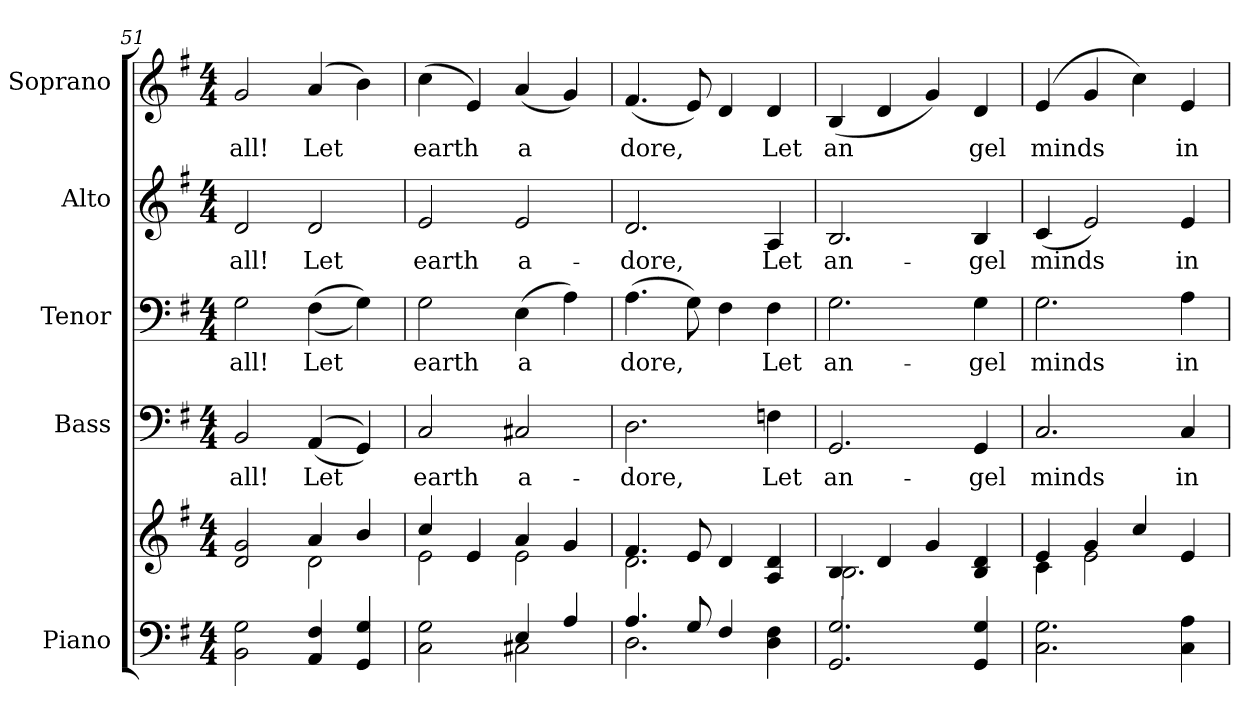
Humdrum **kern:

**kern	**kern	**kern	**text	**kern	**text	**kern	**text	**kern	**text
*part5	*part5	*part4	*part4	*part3	*part3	*part2	*part2	*part1	*part1
*staff6	*staff5	*staff4	*staff4	*staff3	*staff3	*staff2	*staff2	*staff1	*staff1
*I"Piano	*	*I"Bass	*	*I"Tenor	*	*I"Alto	*	*I"Soprano	*
*I'Pno.	*	*I'B.	*	*I'T.	*	*I'A.	*	*I'S.	*
*clefF4	*clefG2	*clefF4	*	*clefF4	*	*clefG2	*	*clefG2	*
*k[f#]	*k[f#]	*k[f#]	*	*k[f#]	*	*k[f#]	*	*k[f#]	*
*G:	*G:	*G:	*	*G:	*	*G:	*	*G:	*
*M4/4	*M4/4	*M4/4	*	*M4/4	*	*M4/4	*	*M4/4	*
=51	=51	=51	=51	=51	=51	=51	=51	=51	=51
*	*^	*	*	*	*	*	*	*	*
!	!	!	!	!LO:LY:b:color=#000000	!	!	!	!	!	!
!	!	!	!	!	!	!LO:LY:b:color=#000000	!	!	!	!
!	!	!	!	!	!	!	!	!LO:LY:b:color=#000000	!	!
!	!	!	!	!	!	!	!	!	!	!LO:LY:b:color=#000000
2BBi\ 2Gi	2di/ 2gi	2ryy	2BBi/	all!	2Gi\	all!	2di/	all!	2gi/	all!
!	!	!	!	!LO:LY:b:color=#000000	!	!	!	!	!	!
!	!	!	!	!	!	!LO:LY:b:color=#000000	!	!	!	!
!	!	!	!	!	!	!	!	!LO:LY:b:color=#000000	!	!
!	!	!	!	!	!	!	!	!	!	!LO:LY:b:color=#000000
4AAi/ 4F#i	4ai/	2di\	((4AAi/	Let	((4F#i\	Let	2di/	Let	(4ai/	Let
4GGi/ 4Gi	4bi/	.	4GGi/))	.	4Gi\))	.	.	.	4bi\)	.
=52	=52	=52	=52	=52	=52	=52	=52	=52	=52	=52
*^	*	*	*	*	*	*	*	*	*	*
!	!	!	!	!	!LO:LY:b:color=#000000	!	!	!	!	!	!
!	!	!	!	!	!	!	!LO:LY:b:color=#000000	!	!	!	!
!	!	!	!	!	!	!	!	!	!LO:LY:b:color=#000000	!	!
!	!	!	!	!	!	!	!	!	!	!	!LO:LY:b:color=#000000
2Ci\ 2Gi	2ryy	4cci/	2ei\	2Ci/	earth	2Gi\	earth	2ei/	earth	(4cci\	earth
.	.	4ei/	.	.	.	.	.	.	.	4ei/)	.
!	!	!	!	!	!LO:LY:b:color=#000000	!	!	!	!	!	!
!	!	!	!	!	!	!	!LO:LY:b:color=#000000	!	!	!	!
!	!	!	!	!	!	!	!	!	!LO:LY:b:color=#000000	!	!
!	!	!	!	!	!	!	!	!	!	!	!LO:LY:b:color=#000000
4Ei/	2C#Xi\	4ai/	2ei\	2C#Xi/	a-	(4Ei\	a	2ei/	a-	(4ai/	a
4Ai/	.	4gi/	.	.	.	4Ai\)	.	.	.	4gi/)	.
!!LO:PB:g=z
=53	=53	=53	=53	=53	=53	=53	=53	=53	=53	=53	=53
!	!	!	!	!	!LO:LY:b:color=#000000	!	!	!	!	!	!
!	!	!	!	!	!	!	!LO:LY:b:color=#000000	!	!	!	!
!	!	!	!	!	!	!	!	!	!LO:LY:b:color=#000000	!	!
!	!	!	!	!	!	!	!	!	!	!	!LO:LY:b:color=#000000
4.Ai/	2.Di\	4.f#i/	2.di\	2.Di\	-dore,	(4.Ai\	dore,	2.di/	-dore,	(4.f#i/	dore,
8Gi/	.	8ei/	.	.	.	8Gi\)	.	.	.	8ei/)	.
4F#i/	.	4di/	.	.	.	4F#i\	.	.	.	4di/	.
!	!	!	!	!	!LO:LY:b:color=#000000	!	!	!	!	!	!
!	!	!	!	!	!	!	!LO:LY:b:color=#000000	!	!	!	!
!	!	!	!	!	!	!	!	!	!LO:LY:b:color=#000000	!	!
!	!	!	!	!	!	!	!	!	!	!	!LO:LY:b:color=#000000
4Di\ 4F#i	4ryy	4Ai/ 4di	4ryy	4Fni\	Let	4F#i\	Let	4Ai/	Let	4di/	Let
*v	*v	*	*	*	*	*	*	*	*	*	*
=54	=54	=54	=54	=54	=54	=54	=54	=54	=54	=54
*^	*	*	*	*	*	*	*	*	*	*
!	!	!	!	!	!LO:LY:b:color=#000000	!	!	!	!	!	!
*v	*v	*	*	*	*	*	*	*	*	*	*
*^	*	*	*	*	*	*	*	*	*	*
!	!	!	!	!	!	!	!LO:LY:b:color=#000000	!	!	!	!
*v	*v	*	*	*	*	*	*	*	*	*	*
*^	*	*	*	*	*	*	*	*	*	*
!	!	!	!	!	!	!	!	!	!LO:LY:b:color=#000000	!	!
*v	*v	*	*	*	*	*	*	*	*	*	*
*^	*	*	*	*	*	*	*	*	*	*
!	!	!	!	!	!	!	!	!	!	!	!LO:LY:b:color=#000000
*v	*v	*	*	*	*	*	*	*	*	*	*
2.GGi/ 2.Gi	4Bi/	2.Bi\	2.GGi/	an-	2.Gi\	an-	2.Bi/	an-	(4Bi/	an
.	4di/	.	.	.	.	.	.	.	4di/	.
.	4gi/	.	.	.	.	.	.	.	4gi/)	.
!	!	!	!	!LO:LY:b:color=#000000	!	!	!	!	!	!
!	!	!	!	!	!	!LO:LY:b:color=#000000	!	!	!	!
!	!	!	!	!	!	!	!	!LO:LY:b:color=#000000	!	!
!	!	!	!	!	!	!	!	!	!	!LO:LY:b:color=#000000
4GGi/ 4Gi	4Bi/ 4di	4ryy	4GGi/	-gel	4Gi\	-gel	4Bi/	-gel	4di/	gel
=55	=55	=55	=55	=55	=55	=55	=55	=55	=55	=55
!	!	!	!	!LO:LY:b:color=#000000	!	!	!	!	!	!
!	!	!	!	!	!	!LO:LY:b:color=#000000	!	!	!	!
!	!	!	!	!	!	!	!	!LO:LY:b:color=#000000	!	!
!	!	!	!	!	!	!	!	!	!	!LO:LY:b:color=#000000
2.Ci\ 2.Gi	4ei/	4ci\	2.Ci/	minds	2.Gi\	minds	(4ci/	minds	(4ei/	minds
.	4gi/	2ei\	.	.	.	.	2ei/)	.	4gi/	.
.	4cci/	.	.	.	.	.	.	.	4cci\)	.
!	!	!	!	!LO:LY:b:color=#000000	!	!	!	!	!	!
!	!	!	!	!	!	!LO:LY:b:color=#000000	!	!	!	!
!	!	!	!	!	!	!	!	!LO:LY:b:color=#000000	!	!
!	!	!	!	!	!	!	!	!	!	!LO:LY:b:color=#000000
4Ci\ 4Ai	4ei/	4ryy	4Ci/	in-	4Ai\	in-	4ei/	in-	4ei/	in-
*	*v	*v	*	*	*	*	*	*	*	*
=	=	=	=	=	=	=	=	=	=
*-	*-	*-	*-	*-	*-	*-	*-	*-	*-
